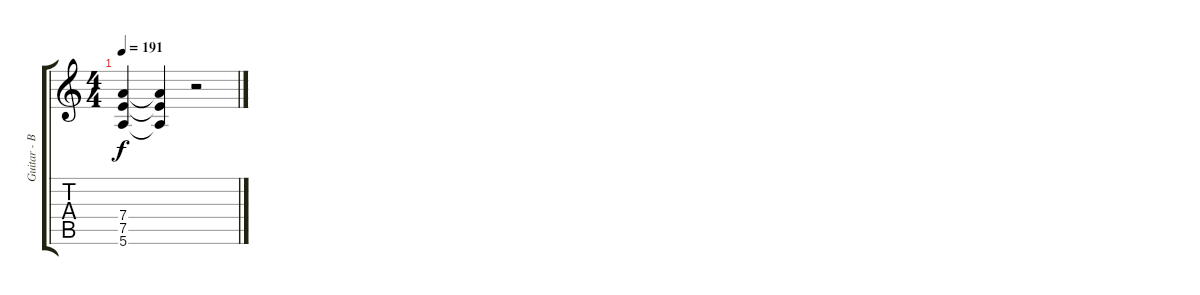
\track ("Guitar - Big John Duncan" "Guitar - B") {instrument distortionguitar}
\staff {score tabs}
\tuning (E4 B3 G3 D3 A2 E2) {hide}
\ts (4 4)
\tempo 191
\clef g2
\ks c
(7.4 7.5 5.6).4{dy f} (7.4{t} 7.5{t} 5.6{t}).4 r.2
